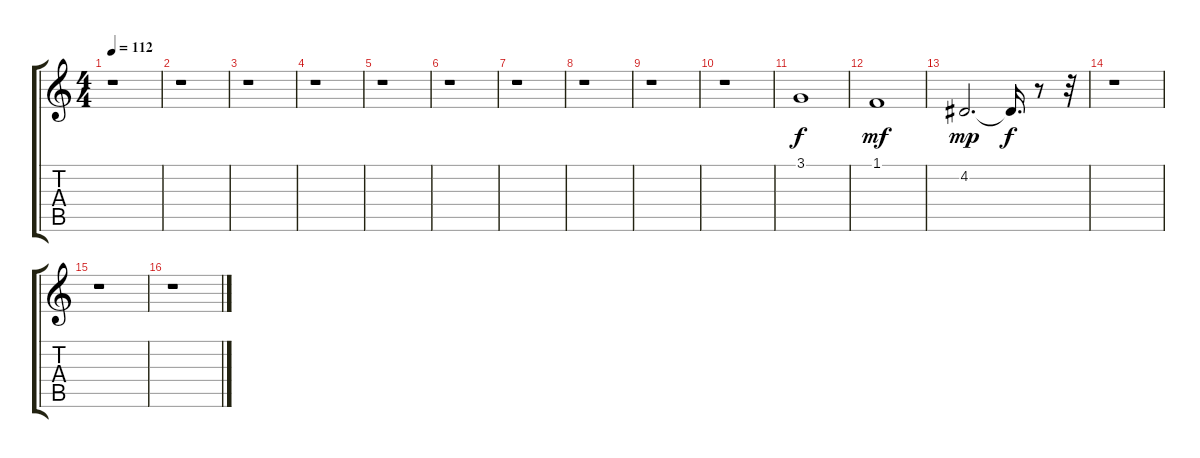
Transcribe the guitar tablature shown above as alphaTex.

\track "" {instrument voiceoohs}
\staff {score tabs}
\tuning (E4 B3 G3 D3 A2 E2) {hide}
\ts (4 4)
\tempo 112
\clef g2
\ks c
r.1{dy f} |
r.1 |
r.1 |
r.1 |
r.1 |
r.1 |
r.1 |
r.1 |
r.1 |
r.1 |
3.1.1{volume 15} |
1.1.1{dy mf} |
4.2.2{d dy mp} 4.2{t}.16{d dy f} r.8 r.32 |
r.1 |
r.1 |
r.1
